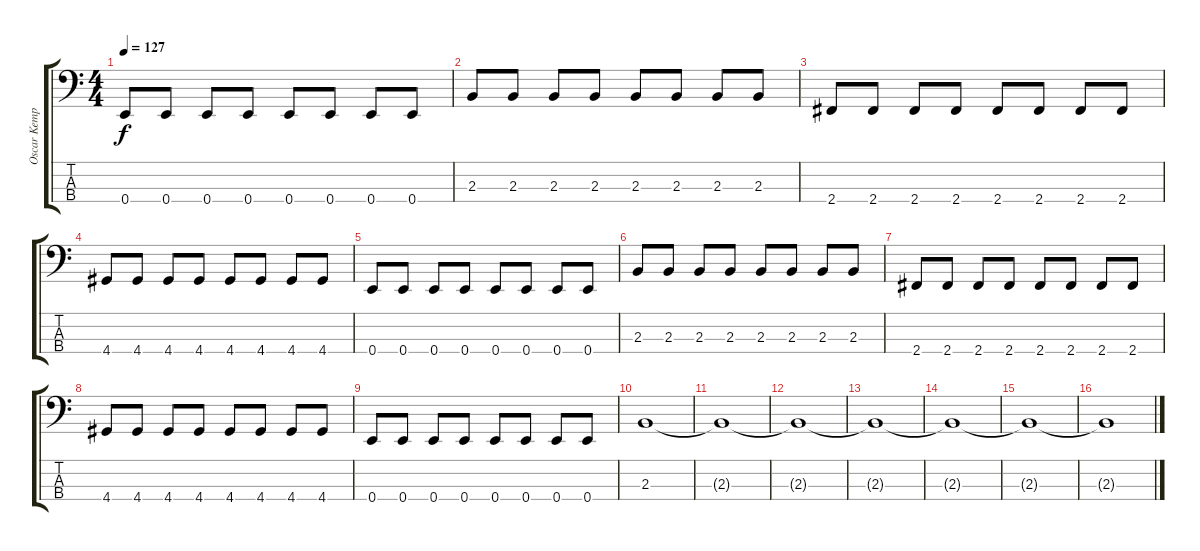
\track ("Oscar Kempe" "Oscar Kemp") {instrument electricbasspick}
\staff {score tabs}
\tuning (G2 D2 A1 E1) {hide}
\ts (4 4)
\tempo 127
\clef f4
\ks c
0.4.8{dy f} 0.4.8 0.4.8 0.4.8 0.4.8 0.4.8 0.4.8 0.4.8 |
2.3.8 2.3.8 2.3.8 2.3.8 2.3.8 2.3.8 2.3.8 2.3.8 |
2.4.8 2.4.8 2.4.8 2.4.8 2.4.8 2.4.8 2.4.8 2.4.8 |
4.4.8 4.4.8 4.4.8 4.4.8 4.4.8 4.4.8 4.4.8 4.4.8 |
0.4.8 0.4.8 0.4.8 0.4.8 0.4.8 0.4.8 0.4.8 0.4.8 |
2.3.8 2.3.8 2.3.8 2.3.8 2.3.8 2.3.8 2.3.8 2.3.8 |
2.4.8 2.4.8 2.4.8 2.4.8 2.4.8 2.4.8 2.4.8 2.4.8 |
4.4.8 4.4.8 4.4.8 4.4.8 4.4.8 4.4.8 4.4.8 4.4.8 |
0.4.8 0.4.8 0.4.8 0.4.8 0.4.8 0.4.8 0.4.8 0.4.8 |
2.3.1 |
2.3{t}.1 |
2.3{t}.1 |
2.3{t}.1 |
2.3{t}.1 |
2.3{t}.1 |
2.3{t}.1
